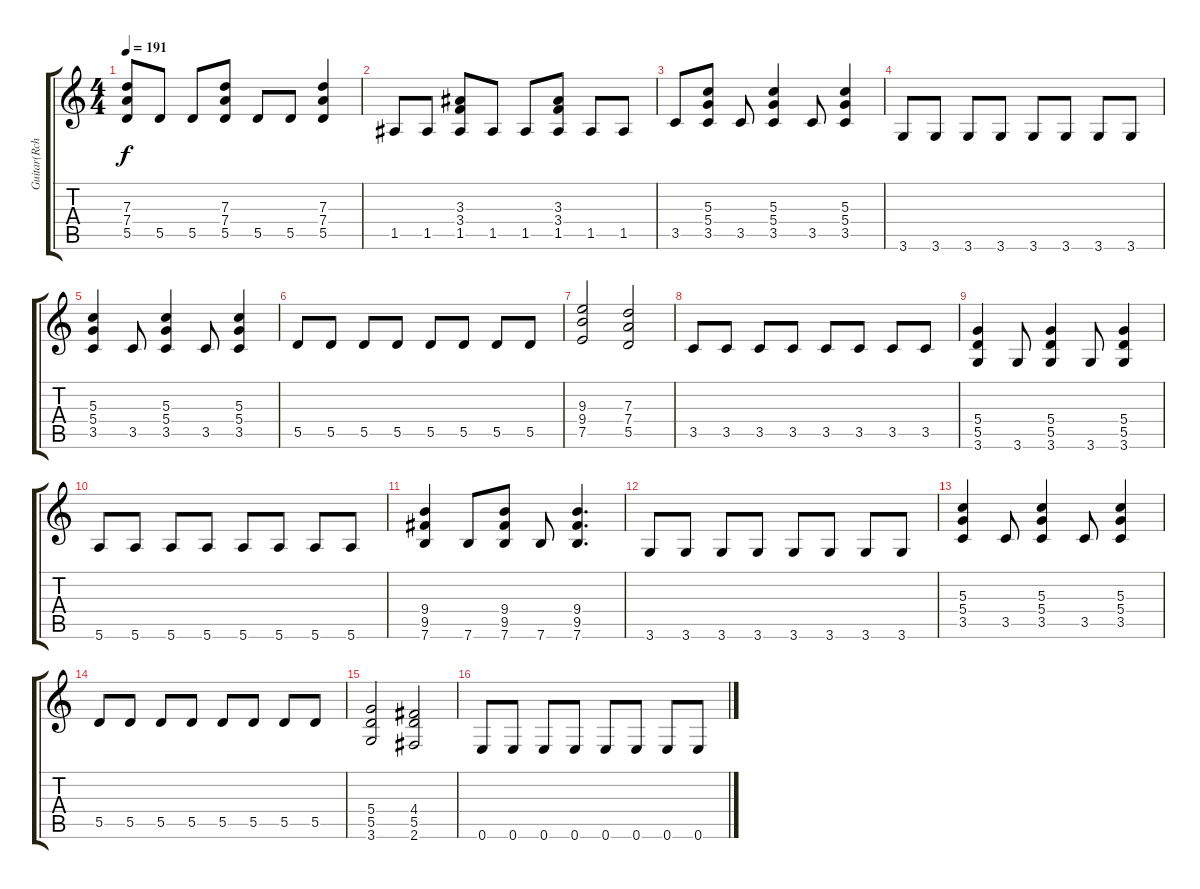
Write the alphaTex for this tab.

\track ("Guitar(Rch.)" "Guitar(Rch") {instrument overdrivenguitar}
\staff {score tabs}
\tuning (E4 B3 G3 D3 A2 E2) {hide}
\ts (4 4)
\tempo 191
\clef g2
\ks c
(7.3 7.4 5.5).8{dy f} 5.5.8 5.5.8 (7.3 7.4 5.5).8 5.5.8 5.5.8 (7.3 7.4 5.5).4 |
1.5.8 1.5.8 (3.3 3.4 1.5).8 1.5.8 1.5.8 (3.3 3.4 1.5).8 1.5.8 1.5.8 |
3.5.8 (5.3 5.4 3.5).8 3.5.8 (5.3 5.4 3.5).4 3.5.8 (5.3 5.4 3.5).4 |
3.6.8 3.6.8 3.6.8 3.6.8 3.6.8 3.6.8 3.6.8 3.6.8 |
(5.3 5.4 3.5).4 3.5.8 (5.3 5.4 3.5).4 3.5.8 (5.3 5.4 3.5).4 |
5.5.8 5.5.8 5.5.8 5.5.8 5.5.8 5.5.8 5.5.8 5.5.8 |
(9.3 9.4 7.5).2 (7.3 7.4 5.5).2 |
3.5.8 3.5.8 3.5.8 3.5.8 3.5.8 3.5.8 3.5.8 3.5.8 |
(5.4 5.5 3.6).4 3.6.8 (5.4 5.5 3.6).4 3.6.8 (5.4 5.5 3.6).4 |
5.6.8 5.6.8 5.6.8 5.6.8 5.6.8 5.6.8 5.6.8 5.6.8 |
(9.4 9.5 7.6).4 7.6.8 (9.4 9.5 7.6).8 7.6.8 (9.4 9.5 7.6).4{d} |
3.6.8 3.6.8 3.6.8 3.6.8 3.6.8 3.6.8 3.6.8 3.6.8 |
(5.3 5.4 3.5).4 3.5.8 (5.3 5.4 3.5).4 3.5.8 (5.3 5.4 3.5).4 |
5.5.8 5.5.8 5.5.8 5.5.8 5.5.8 5.5.8 5.5.8 5.5.8 |
(5.4 5.5 3.6).2 (4.4 5.5 2.6).2 |
0.6.8 0.6.8 0.6.8 0.6.8 0.6.8 0.6.8 0.6.8 0.6.8
